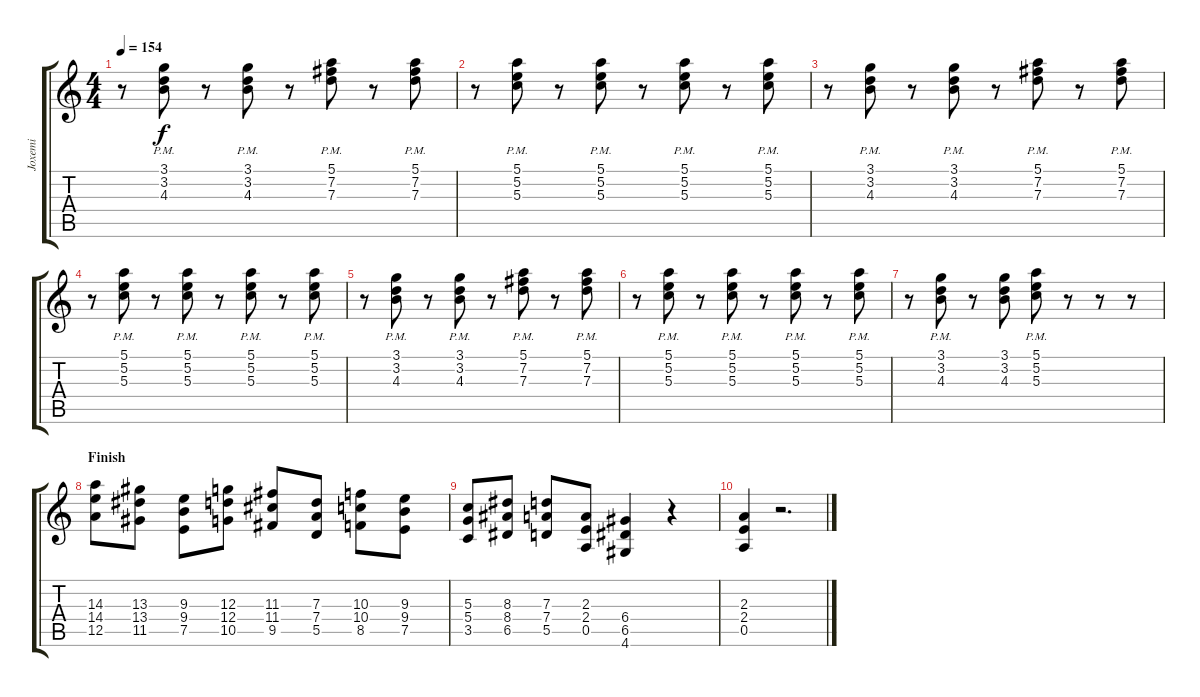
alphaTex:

\track ("Joxemi" "Joxemi") {instrument overdrivenguitar}
\staff {score tabs}
\tuning (E4 B3 G3 D3 A2 E2) {hide}
\ts (4 4)
\tempo 154
\clef g2
\ks c
r.8{dy f} (3.1{pm} 3.2{pm} 4.3{pm}).8 r.8 (3.1{pm} 3.2{pm} 4.3{pm}).8 r.8 (5.1{pm} 7.2{pm} 7.3{pm}).8 r.8 (5.1{pm} 7.2{pm} 7.3{pm}).8 |
r.8 (5.1{pm} 5.2{pm} 5.3{pm}).8 r.8 (5.1{pm} 5.2{pm} 5.3{pm}).8 r.8 (5.1{pm} 5.2{pm} 5.3{pm}).8 r.8 (5.1{pm} 5.2{pm} 5.3{pm}).8 |
r.8 (3.1{pm} 3.2{pm} 4.3{pm}).8 r.8 (3.1{pm} 3.2{pm} 4.3{pm}).8 r.8 (5.1{pm} 7.2{pm} 7.3{pm}).8 r.8 (5.1{pm} 7.2{pm} 7.3{pm}).8 |
r.8 (5.1{pm} 5.2{pm} 5.3{pm}).8 r.8 (5.1{pm} 5.2{pm} 5.3{pm}).8 r.8 (5.1{pm} 5.2{pm} 5.3{pm}).8 r.8 (5.1{pm} 5.2{pm} 5.3{pm}).8 |
r.8 (3.1{pm} 3.2{pm} 4.3{pm}).8 r.8 (3.1{pm} 3.2{pm} 4.3{pm}).8 r.8 (5.1{pm} 7.2{pm} 7.3{pm}).8 r.8 (5.1{pm} 7.2{pm} 7.3{pm}).8 |
r.8 (5.1{pm} 5.2{pm} 5.3{pm}).8 r.8 (5.1{pm} 5.2{pm} 5.3{pm}).8 r.8 (5.1{pm} 5.2{pm} 5.3{pm}).8 r.8 (5.1{pm} 5.2{pm} 5.3{pm}).8 |
r.8 (3.1{pm} 3.2{pm} 4.3{pm}).8 r.8 (3.1 3.2 4.3).8 (5.1{pm} 5.2{pm} 5.3{pm}).8 r.8 r.8 r.8 |
\section ("" "Finish")
(14.3 14.4 12.5).8 (13.3 13.4 11.5).8 (9.3 9.4 7.5).8 (12.3 12.4 10.5).8 (11.3 11.4 9.5).8 (7.3 7.4 5.5).8 (10.3 10.4 8.5).8 (9.3 9.4 7.5).8 |
(5.3 5.4 3.5).8 (8.3 8.4 6.5).8 (7.3 7.4 5.5).8 (2.3 2.4 0.5).8 (6.4 6.5 4.6).4 r.4 |
(2.3 2.4 0.5).4 r.2{d}
